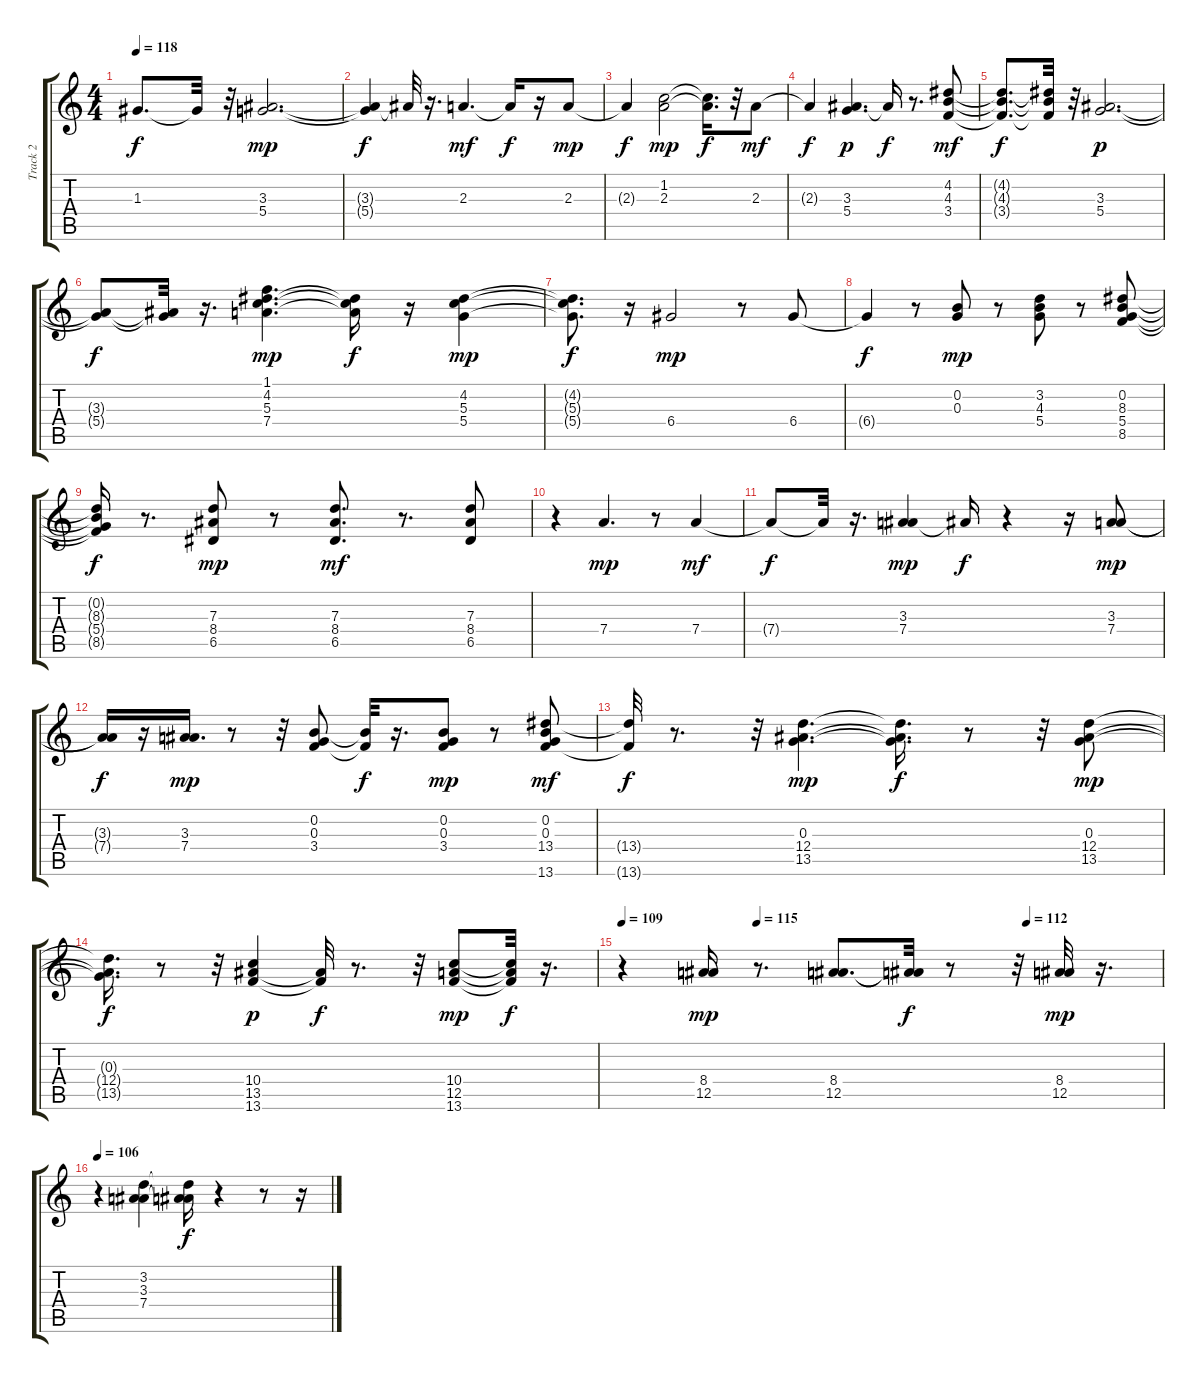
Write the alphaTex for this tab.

\track ("Track 2" "Track 2") {instrument acousticguitarsteel}
\staff {score tabs}
\tuning (E4 B3 G3 D3 A2 E2) {hide}
\ts (4 4)
\tempo 118
\clef g2
\ks c
1.3{t}.8{d dy f} 1.3{t}.32 r.32 (3.3 5.4).2{d dy mp} |
(3.3{t} 5.4{t}).4{dy f} 3.3{t}.32 r.16{d} 2.3.4{d dy mf} 2.3{t}.16{dy f} r.16 2.3.8{dy mp} |
2.3{t}.4{dy f} (1.2 2.3).2{dy mp} (1.2{t} 2.3{t}).16{d dy f} r.32 2.3.8{dy mf} |
2.3{t}.4{dy f} (3.3 5.4).4{d dy p} 3.3{t}.16{dy f} r.8{d} (4.2 4.3 3.4).8{dy mf} |
(4.2{t} 4.3{t} 3.4{t}).8{d dy f} (4.2{t} 4.3{t} 3.4{t}).32 r.32 (3.3 5.4).2{d dy p} |
(3.3{t} 5.4{t}).8{dy f} (3.3{t} 5.4{t}).32 r.16{d} (1.1 4.2 5.3 7.4).4{d dy mp} (4.2{t} 5.3{t} 7.4{t}).16{dy f} r.16 (4.2 5.3 5.4).4{dy mp} |
(4.2{t} 5.3{t} 5.4{t}).8{d dy f} r.16 6.4.2{dy mp} r.8 6.4.8 |
6.4{t}.4{dy f} r.8 (0.2 0.3).8{dy mp} r.8 (3.2 4.3 5.4).8 r.8 (0.2 8.3 5.4 8.5).8 |
(0.2{t} 8.3{t} 5.4{t} 8.5{t}).16{dy f} r.8{d} (7.3 8.4 6.5).8{dy mp} r.8 (7.3 8.4 6.5).8{d dy mf} r.8{d} (7.3 8.4 6.5).8 |
r.4 7.4.4{d dy mp} r.8 7.4.4{dy mf} |
7.4{t}.8{dy f} 7.4{t}.32 r.16{d} (3.3 7.4).4{dy mp} 3.3{t}.16{dy f} r.4 r.16 (3.3 7.4).8{dy mp} |
(3.3{t} 7.4{t}).16{dy f} r.16 (3.3 7.4).16{d dy mp} r.8 r.32 (0.2 0.3 3.4).8 (0.2{t} 3.4{t}).32{dy f} r.16{d} (0.2 0.3 3.4).8{dy mp} r.8 (0.2 0.3 13.4 13.6).8{dy mf} |
(13.4{t} 13.6{t}).32{dy f} r.8{d} r.32 (0.3 12.4 13.5).4{d dy mp} (0.3{t} 12.4{t} 13.5{t}).16{d dy f} r.8 r.32 (0.3 12.4 13.5).8{dy mp} |
(0.3{t} 12.4{t} 13.5{t}).16{d dy f} r.8 r.32 (10.4 13.5 13.6).4{dy p} (13.5{t} 13.6{t}).32{dy f} r.8{d} r.32 (10.4 12.5 13.6).8{dy mp} (10.4{t} 12.5{t} 13.6{t}).32{dy f} r.16{d} |
\tempo 109
\tempo (115 0.25)
\tempo (112 0.75)
r.4 (8.4 12.5).16{dy mp} r.8{d} (8.4 12.5).8{d} (8.4{t} 12.5{t}).32{dy f} r.8 r.32 (8.4 12.5).32{dy mp} r.16{d} |
\tempo 106
r.4 (3.2 3.3 7.4).4 (3.2{t} 3.3{t} 7.4{t}).16{dy f} r.4 r.8 r.16
